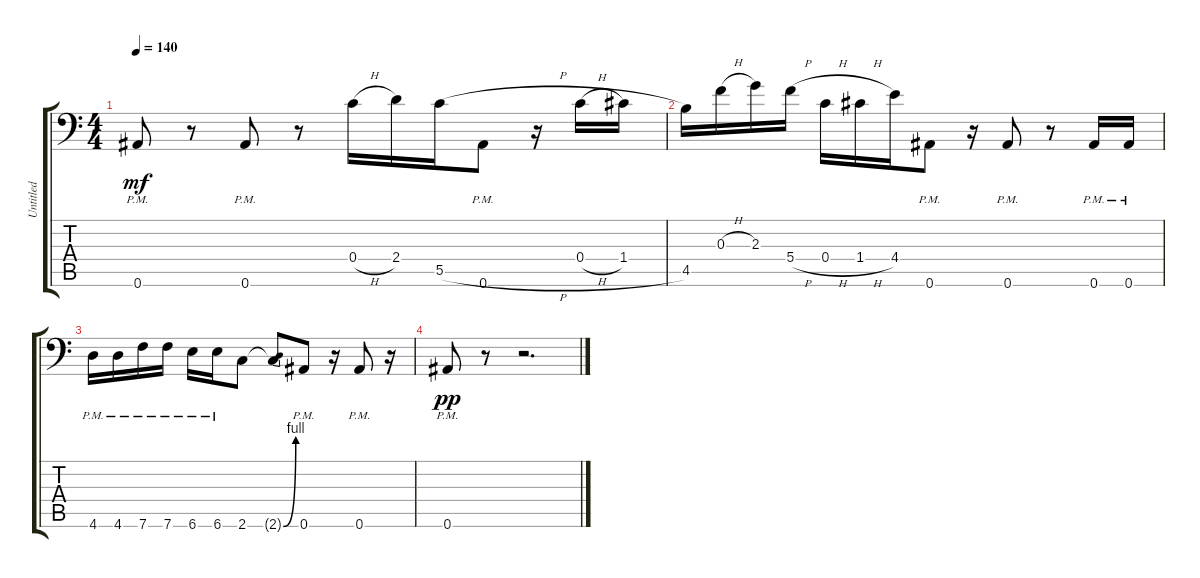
\track ("Untitled" "Untitled") {instrument distortionguitar}
\staff {score tabs}
\tuning (D4 A3 F3 C3 G2 Bb1) {hide}
\ts (4 4)
\tempo 140
\clef f4
\ks c
0.6{pm}.8{dy mf} r.8 0.6{pm}.8 r.8 0.4{h}.16 2.4.16 5.5{h}.16 0.6{pm}.8 r.16 0.4{h}.16 1.4.16 |
4.5.16 0.3{h}.16 2.3.16 5.4{h}.16 0.4{h}.16 1.4{h}.16 4.4.16 0.6{pm}.8 r.16 0.6{pm}.8 r.8 0.6{pm}.16 0.6{pm}.16 |
4.6{pm}.16 4.6{pm}.16 7.6{pm}.16 7.6{pm}.16 6.6{pm}.16 6.6{pm}.16 2.6.8 2.6{be (bend 0 0 60 4) t}.8 0.6{pm}.8 r.16 0.6{pm}.8 r.16 |
0.6{pm}.8{dy pp} r.8 r.2{d}
